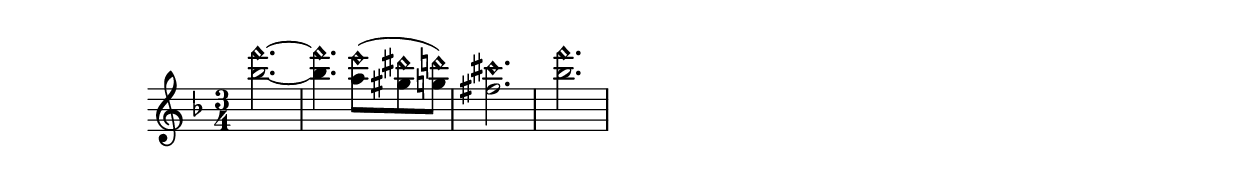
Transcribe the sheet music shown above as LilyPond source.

%% Do not edit this file; it is auto-generated from input/new
%% This file is in the public domain.
%% Note: this file works from version 2.12.0
\version "2.13.1"

\header {
  lsrtags = "unfretted-strings,tweaks-and-overrides"
  texidoc = "Artificial harmonics using @code{\\harmonic} do not show
dots.  To override this behavior, set the context property
@code{harmonicDots}."
  doctitle = "Dotted harmonics"
} % begin verbatim


\relative c''' {
  \time 3/4
  \key f \major
  \set harmonicDots = ##t
  <bes f'\harmonic>2. ~
  <bes f'\harmonic>4. <a e'\harmonic>8( <gis dis'\harmonic> <g d'\harmonic>)
  <fis cis'\harmonic>2.
  <bes f'\harmonic>2.
}
